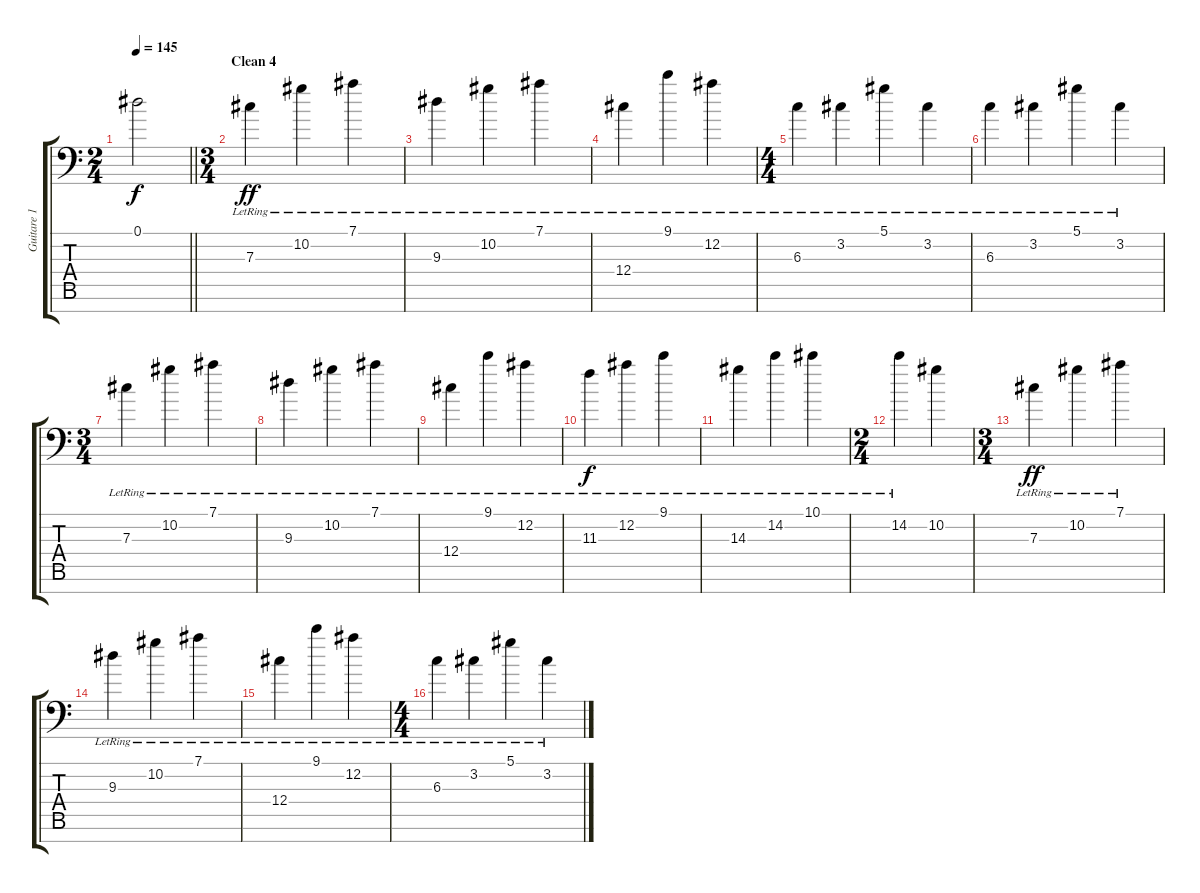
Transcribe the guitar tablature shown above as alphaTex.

\track ("Guitare 1" "Guitare 1") {instrument electricguitarjazz}
\staff {score tabs}
\tuning (Eb4 Bb3 Gb3 Db3 Ab2 Eb2 Bb1) {hide}
\ts (2 4)
\tempo 145
\clef f4
\barLineRight lightlight
\ks c
0.1{t}.2{dy f} |
\ts (3 4)
\section ("" "Clean 4")
7.3{lr}.4{dy ff volume 13 balance 5} 10.2{lr}.4 7.1{lr}.4 |
9.3{lr}.4 10.2{lr}.4 7.1{lr}.4 |
12.4{lr}.4 9.1{lr}.4 12.2{lr}.4 |
\ts (4 4)
6.3{lr}.4 3.2{lr}.4 5.1{lr}.4 3.2{lr}.4 |
6.3{lr}.4 3.2{lr}.4 5.1{lr}.4 3.2{lr}.4 |
\ts (3 4)
7.3{lr}.4 10.2{lr}.4 7.1{lr}.4 |
9.3{lr}.4 10.2{lr}.4 7.1{lr}.4 |
12.4{lr}.4 9.1{lr}.4 12.2{lr}.4 |
11.3{lr}.4{dy f} 12.2{lr}.4 9.1{lr}.4 |
14.3{lr}.4 14.2{lr}.4 10.1{lr}.4 |
\ts (2 4)
14.2{lr}.4 10.2.4 |
\ts (3 4)
7.3{lr}.4{dy ff} 10.2{lr}.4 7.1{lr}.4 |
9.3{lr}.4 10.2{lr}.4 7.1{lr}.4 |
12.4{lr}.4 9.1{lr}.4 12.2{lr}.4 |
\ts (4 4)
6.3{lr}.4 3.2{lr}.4 5.1{lr}.4 3.2{lr}.4
